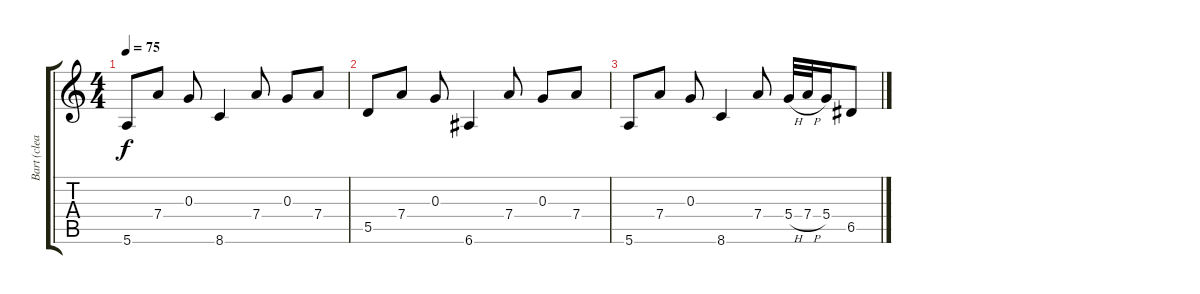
\track ("Bart (clean)" "Bart (clea") {instrument electricguitarclean}
\staff {score tabs}
\tuning (E4 B3 G3 D3 A2 E2) {hide}
\ts (4 4)
\tempo 75
\clef g2
\ks c
5.6.8{dy f} 7.4.8 0.3.8 8.6.4 7.4.8 0.3.8 7.4.8 |
5.5.8 7.4.8 0.3.8 6.6.4 7.4.8 0.3.8 7.4.8 |
5.6.8 7.4.8 0.3.8 8.6.4 7.4.8 5.4{h}.32 7.4{h}.32 5.4.16 6.5.8
